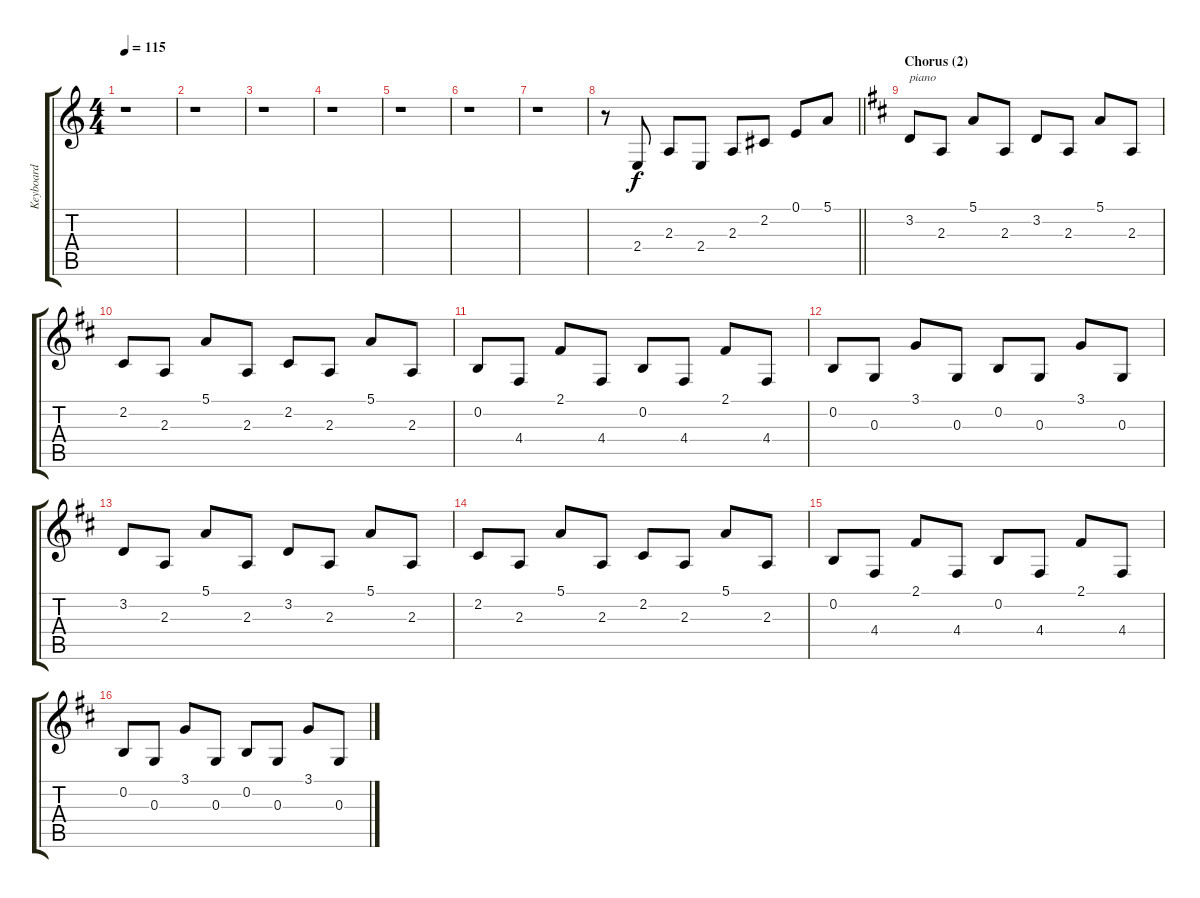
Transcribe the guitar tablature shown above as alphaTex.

\track ("Keyboard" "Keyboard") {instrument pad3polysynth}
\staff {score tabs}
\tuning (E4 B3 G3 D3 A2 E2) {hide}
\ts (4 4)
\tempo 115
\clef g2
\ks c
r.1{dy f} |
r.1 |
r.1 |
r.1 |
r.1 |
r.1 |
r.1 |
\barLineRight lightlight
r.8 2.4.8 2.3.8 2.4.8 2.3.8 2.2.8 0.1.8 5.1.8 |
\section ("" "Chorus (2)")
\ks d
3.2.8{txt "piano" instrument brightacousticpiano} 2.3.8 5.1.8 2.3.8 3.2.8 2.3.8 5.1.8 2.3.8 |
2.2.8 2.3.8 5.1.8 2.3.8 2.2.8 2.3.8 5.1.8 2.3.8 |
0.2.8 4.4.8 2.1.8 4.4.8 0.2.8 4.4.8 2.1.8 4.4.8 |
0.2.8 0.3.8 3.1.8 0.3.8 0.2.8 0.3.8 3.1.8 0.3.8 |
3.2.8 2.3.8 5.1.8 2.3.8 3.2.8 2.3.8 5.1.8 2.3.8 |
2.2.8 2.3.8 5.1.8 2.3.8 2.2.8 2.3.8 5.1.8 2.3.8 |
0.2.8 4.4.8 2.1.8 4.4.8 0.2.8 4.4.8 2.1.8 4.4.8 |
0.2.8 0.3.8 3.1.8 0.3.8 0.2.8 0.3.8 3.1.8 0.3.8
